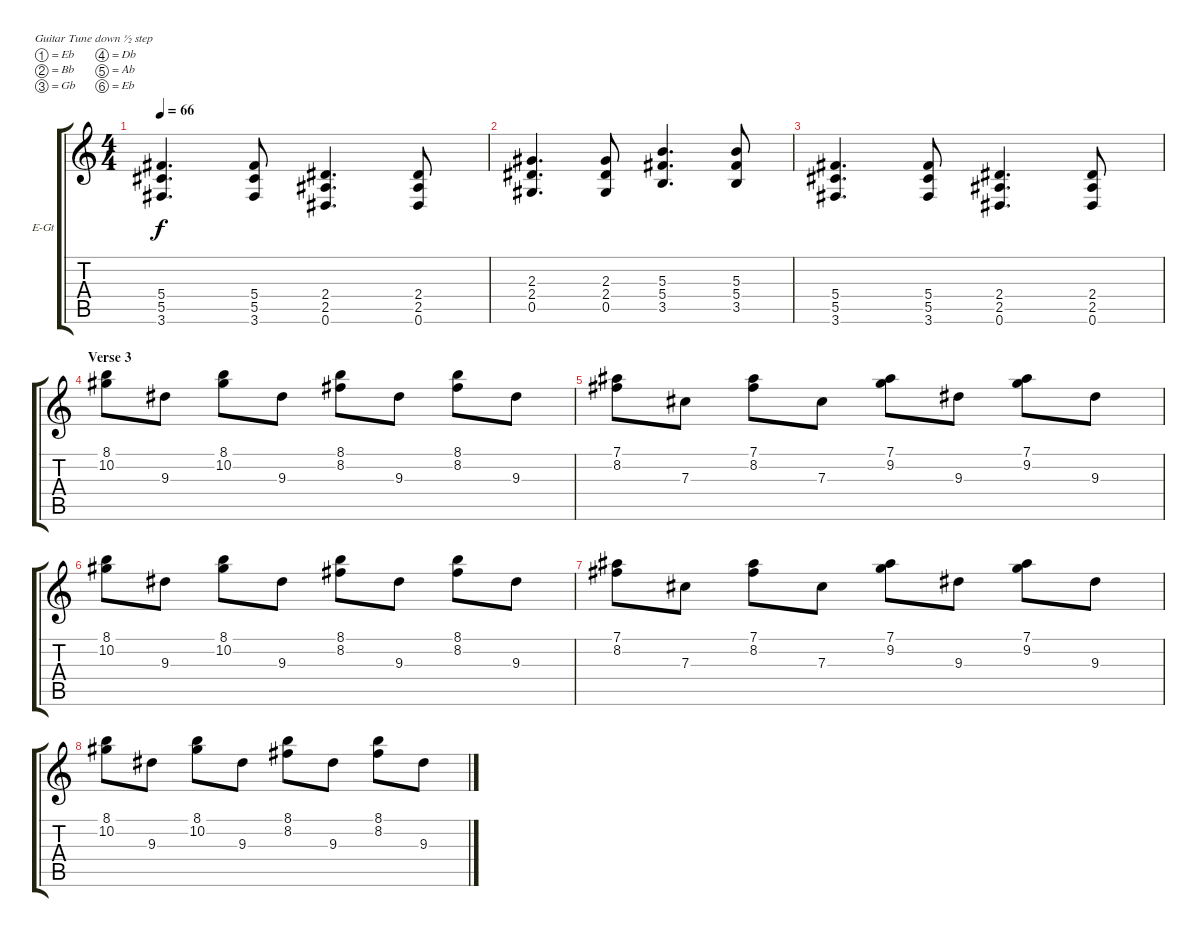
\bracketExtendMode groupsimilarinstruments
\firstSystemTrackNameOrientation horizontal
\otherSystemsTrackNameOrientation horizontal
\track ("Rhythm Guitar (Jaymz)" "E-Gt") {instrument overdrivenguitar}
\staff {score tabs}
\tuning (Eb4 Bb3 Gb3 Db3 Ab2 Eb2)
\ts (4 4)
\tempo 66
\clef g2
\ks c
(5.4 5.5 3.6).4{d dy f} (5.4 5.5 3.6).8 (2.4 2.5 0.6).4{d} (2.4 2.5 0.6).8 |
(2.3 2.4 0.5).4{d} (2.3 2.4 0.5).8 (5.3 5.4 3.5).4{d} (5.3 5.4 3.5).8 |
(5.4 5.5 3.6).4{d} (5.4 5.5 3.6).8 (2.4 2.5 0.6).4{d} (2.4 2.5 0.6).8 |
\section ("" "Verse 3")
(8.1 10.2).8 9.3.8 (8.1 10.2).8 9.3.8 (8.1 8.2).8 9.3.8 (8.1 8.2).8 9.3.8 |
(7.1 8.2).8 7.3.8 (7.1 8.2).8 7.3.8 (7.1 9.2).8 9.3.8 (7.1 9.2).8 9.3.8 |
(8.1 10.2).8 9.3.8 (8.1 10.2).8 9.3.8 (8.1 8.2).8 9.3.8 (8.1 8.2).8 9.3.8 |
(7.1 8.2).8 7.3.8 (7.1 8.2).8 7.3.8 (7.1 9.2).8 9.3.8 (7.1 9.2).8 9.3.8 |
(8.1 10.2).8 9.3.8 (8.1 10.2).8 9.3.8 (8.1 8.2).8 9.3.8 (8.1 8.2).8 9.3.8
